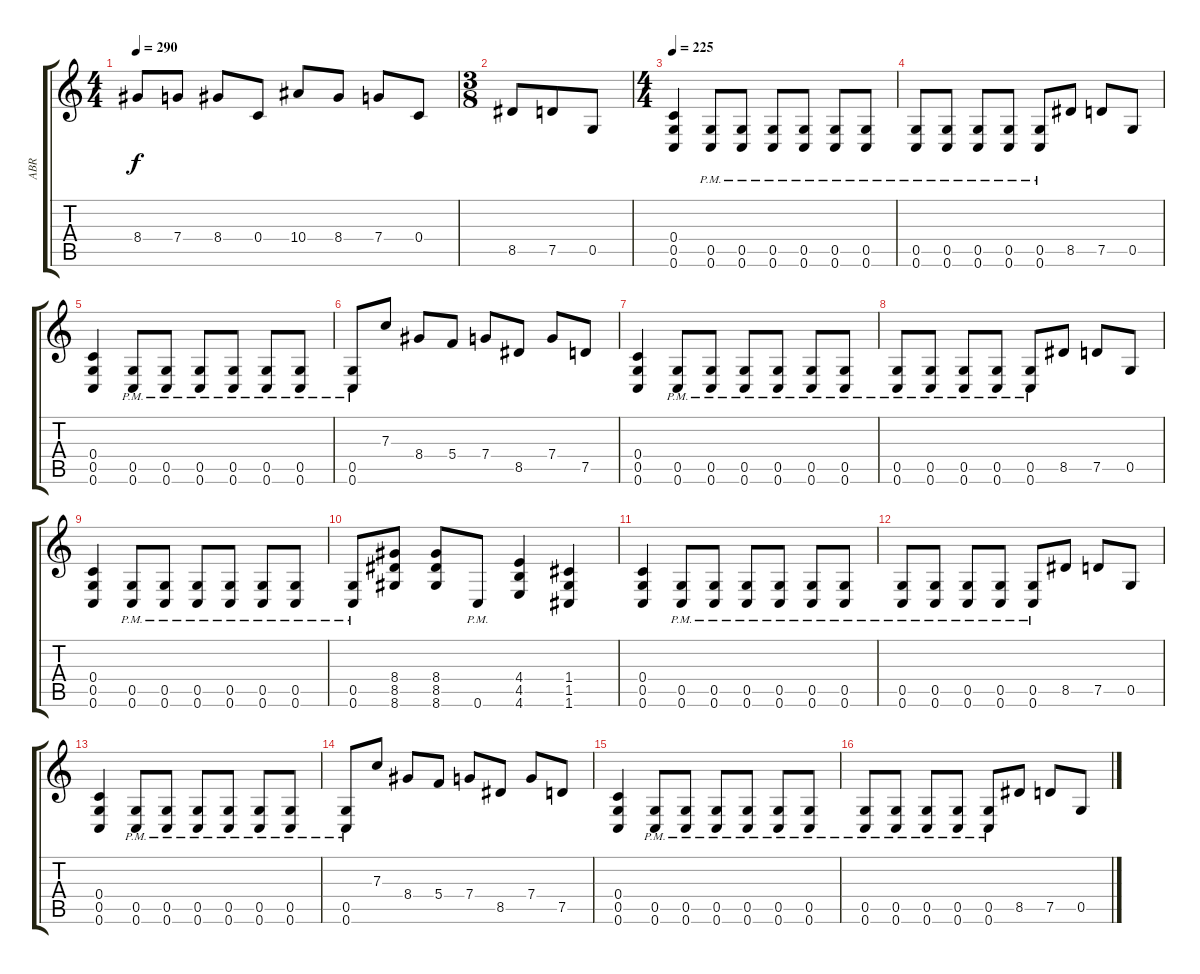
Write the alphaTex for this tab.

\track ("ABR" "ABR") {instrument distortionguitar}
\staff {score tabs}
\tuning (D4 A3 F3 C3 G2 C2) {hide}
\ts (4 4)
\tempo 290
\clef g2
\ks c
8.4.8{dy f} 7.4.8 8.4.8 0.4.8 10.4.8 8.4.8 7.4.8 0.4.8 |
\ts (3 8)
8.5.8 7.5.8 0.5.8 |
\ts (4 4)
\tempo 225
(0.4 0.5 0.6).4{balance 1} (0.5{pm} 0.6{pm}).8 (0.5{pm} 0.6{pm}).8 (0.5{pm} 0.6{pm}).8 (0.5{pm} 0.6{pm}).8 (0.5{pm} 0.6{pm}).8 (0.5{pm} 0.6{pm}).8 |
(0.5{pm} 0.6{pm}).8 (0.5{pm} 0.6{pm}).8 (0.5{pm} 0.6{pm}).8 (0.5{pm} 0.6{pm}).8 (0.5{pm} 0.6{pm}).8 8.5.8 7.5.8 0.5.8 |
(0.4 0.5 0.6).4 (0.5{pm} 0.6{pm}).8 (0.5{pm} 0.6{pm}).8 (0.5{pm} 0.6{pm}).8 (0.5{pm} 0.6{pm}).8 (0.5{pm} 0.6{pm}).8 (0.5{pm} 0.6{pm}).8 |
(0.5{pm} 0.6{pm}).8 7.3.8 8.4.8 5.4.8 7.4.8 8.5.8 7.4.8 7.5.8 |
(0.4 0.5 0.6).4 (0.5{pm} 0.6{pm}).8 (0.5{pm} 0.6{pm}).8 (0.5{pm} 0.6{pm}).8 (0.5{pm} 0.6{pm}).8 (0.5{pm} 0.6{pm}).8 (0.5{pm} 0.6{pm}).8 |
(0.5{pm} 0.6{pm}).8 (0.5{pm} 0.6{pm}).8 (0.5{pm} 0.6{pm}).8 (0.5{pm} 0.6{pm}).8 (0.5{pm} 0.6{pm}).8 8.5.8 7.5.8 0.5.8 |
(0.4 0.5 0.6).4 (0.5{pm} 0.6{pm}).8 (0.5{pm} 0.6{pm}).8 (0.5{pm} 0.6{pm}).8 (0.5{pm} 0.6{pm}).8 (0.5{pm} 0.6{pm}).8 (0.5{pm} 0.6{pm}).8 |
(0.5{pm} 0.6{pm}).8 (8.4 8.5 8.6).8 (8.4 8.5 8.6).8 0.6{pm}.8 (4.4 4.5 4.6).4 (1.4 1.5 1.6).4 |
(0.4 0.5 0.6).4 (0.5{pm} 0.6{pm}).8 (0.5{pm} 0.6{pm}).8 (0.5{pm} 0.6{pm}).8 (0.5{pm} 0.6{pm}).8 (0.5{pm} 0.6{pm}).8 (0.5{pm} 0.6{pm}).8 |
(0.5{pm} 0.6{pm}).8 (0.5{pm} 0.6{pm}).8 (0.5{pm} 0.6{pm}).8 (0.5{pm} 0.6{pm}).8 (0.5{pm} 0.6{pm}).8 8.5.8 7.5.8 0.5.8 |
(0.4 0.5 0.6).4 (0.5{pm} 0.6{pm}).8 (0.5{pm} 0.6{pm}).8 (0.5{pm} 0.6{pm}).8 (0.5{pm} 0.6{pm}).8 (0.5{pm} 0.6{pm}).8 (0.5{pm} 0.6{pm}).8 |
(0.5{pm} 0.6{pm}).8 7.3.8 8.4.8 5.4.8 7.4.8 8.5.8 7.4.8 7.5.8 |
(0.4 0.5 0.6).4 (0.5{pm} 0.6{pm}).8 (0.5{pm} 0.6{pm}).8 (0.5{pm} 0.6{pm}).8 (0.5{pm} 0.6{pm}).8 (0.5{pm} 0.6{pm}).8 (0.5{pm} 0.6{pm}).8 |
(0.5{pm} 0.6{pm}).8 (0.5{pm} 0.6{pm}).8 (0.5{pm} 0.6{pm}).8 (0.5{pm} 0.6{pm}).8 (0.5{pm} 0.6{pm}).8 8.5.8 7.5.8 0.5.8
